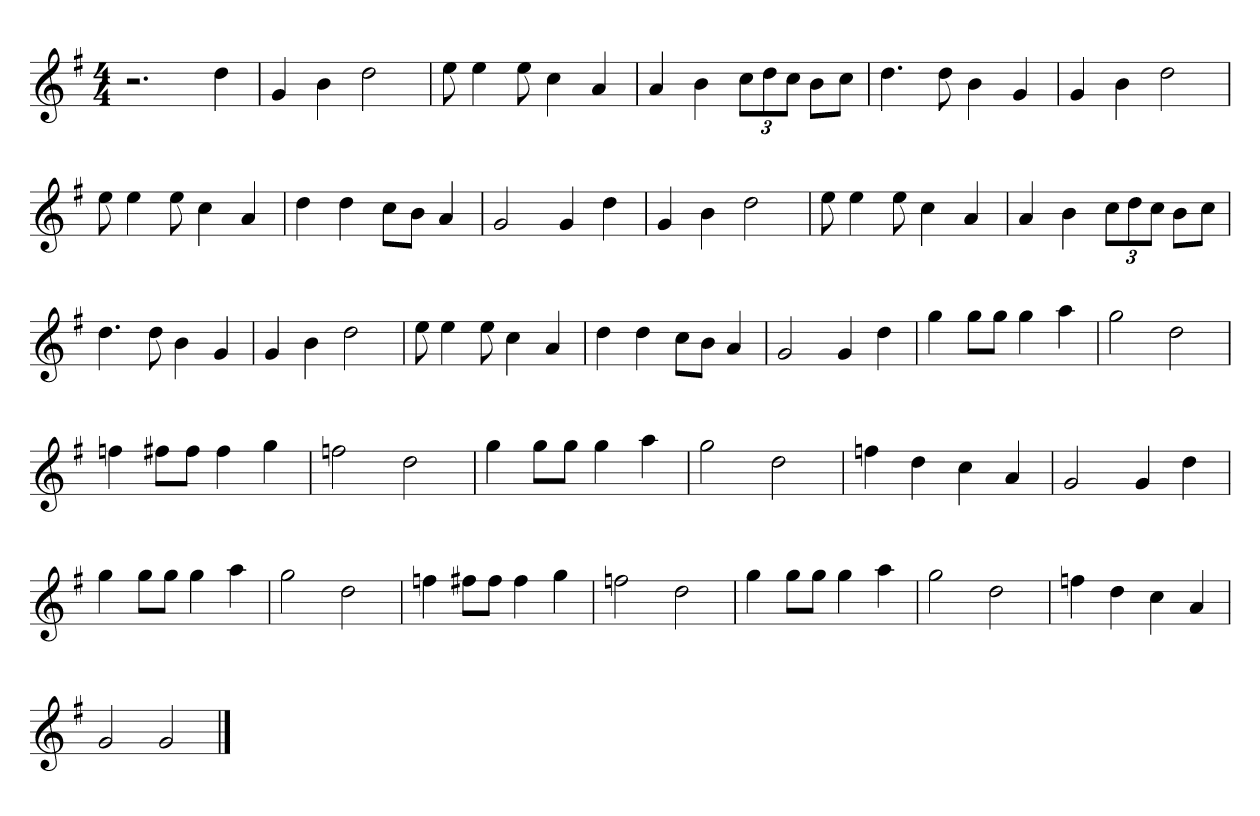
**kern
*part1
*staff1
*clefG2
*k[f#]
*M4/4
=
2.r
4dd\
=
4g/
4b\
2dd\
=
8ee\
4ee\
8ee\
4cc\
4a/
=
4a/
4b\
12cc\L
12dd\
12cc\J
8b\L
8cc\J
=
4.dd\
8dd\
4b\
4g/
=
4g/
4b\
2dd\
=
8ee\
4ee\
8ee\
4cc\
4a/
=
4dd\
4dd\
8cc\L
8b\J
4a/
=
2g/
4g/
4dd\
=
4g/
4b\
2dd\
=
8ee\
4ee\
8ee\
4cc\
4a/
=
4a/
4b\
12cc\L
12dd\
12cc\J
8b\L
8cc\J
=
4.dd\
8dd\
4b\
4g/
=
4g/
4b\
2dd\
=
8ee\
4ee\
8ee\
4cc\
4a/
=
4dd\
4dd\
8cc\L
8b\J
4a/
=
2g/
4g/
4dd\
=
4gg\
8gg\L
8gg\J
4gg\
4aa\
=
2gg\
2dd\
=
4ffn\
8ff#X\L
8ff#\J
4ff#\
4gg\
=
2ffn\
2dd\
=
4gg\
8gg\L
8gg\J
4gg\
4aa\
=
2gg\
2dd\
=
4ffn\
4dd\
4cc\
4a/
=
2g/
4g/
4dd\
=
4gg\
8gg\L
8gg\J
4gg\
4aa\
=
2gg\
2dd\
=
4ffn\
8ff#X\L
8ff#\J
4ff#\
4gg\
=
2ffn\
2dd\
=
4gg\
8gg\L
8gg\J
4gg\
4aa\
=
2gg\
2dd\
=
4ffn\
4dd\
4cc\
4a/
=
2g/
2g/
==
*-
